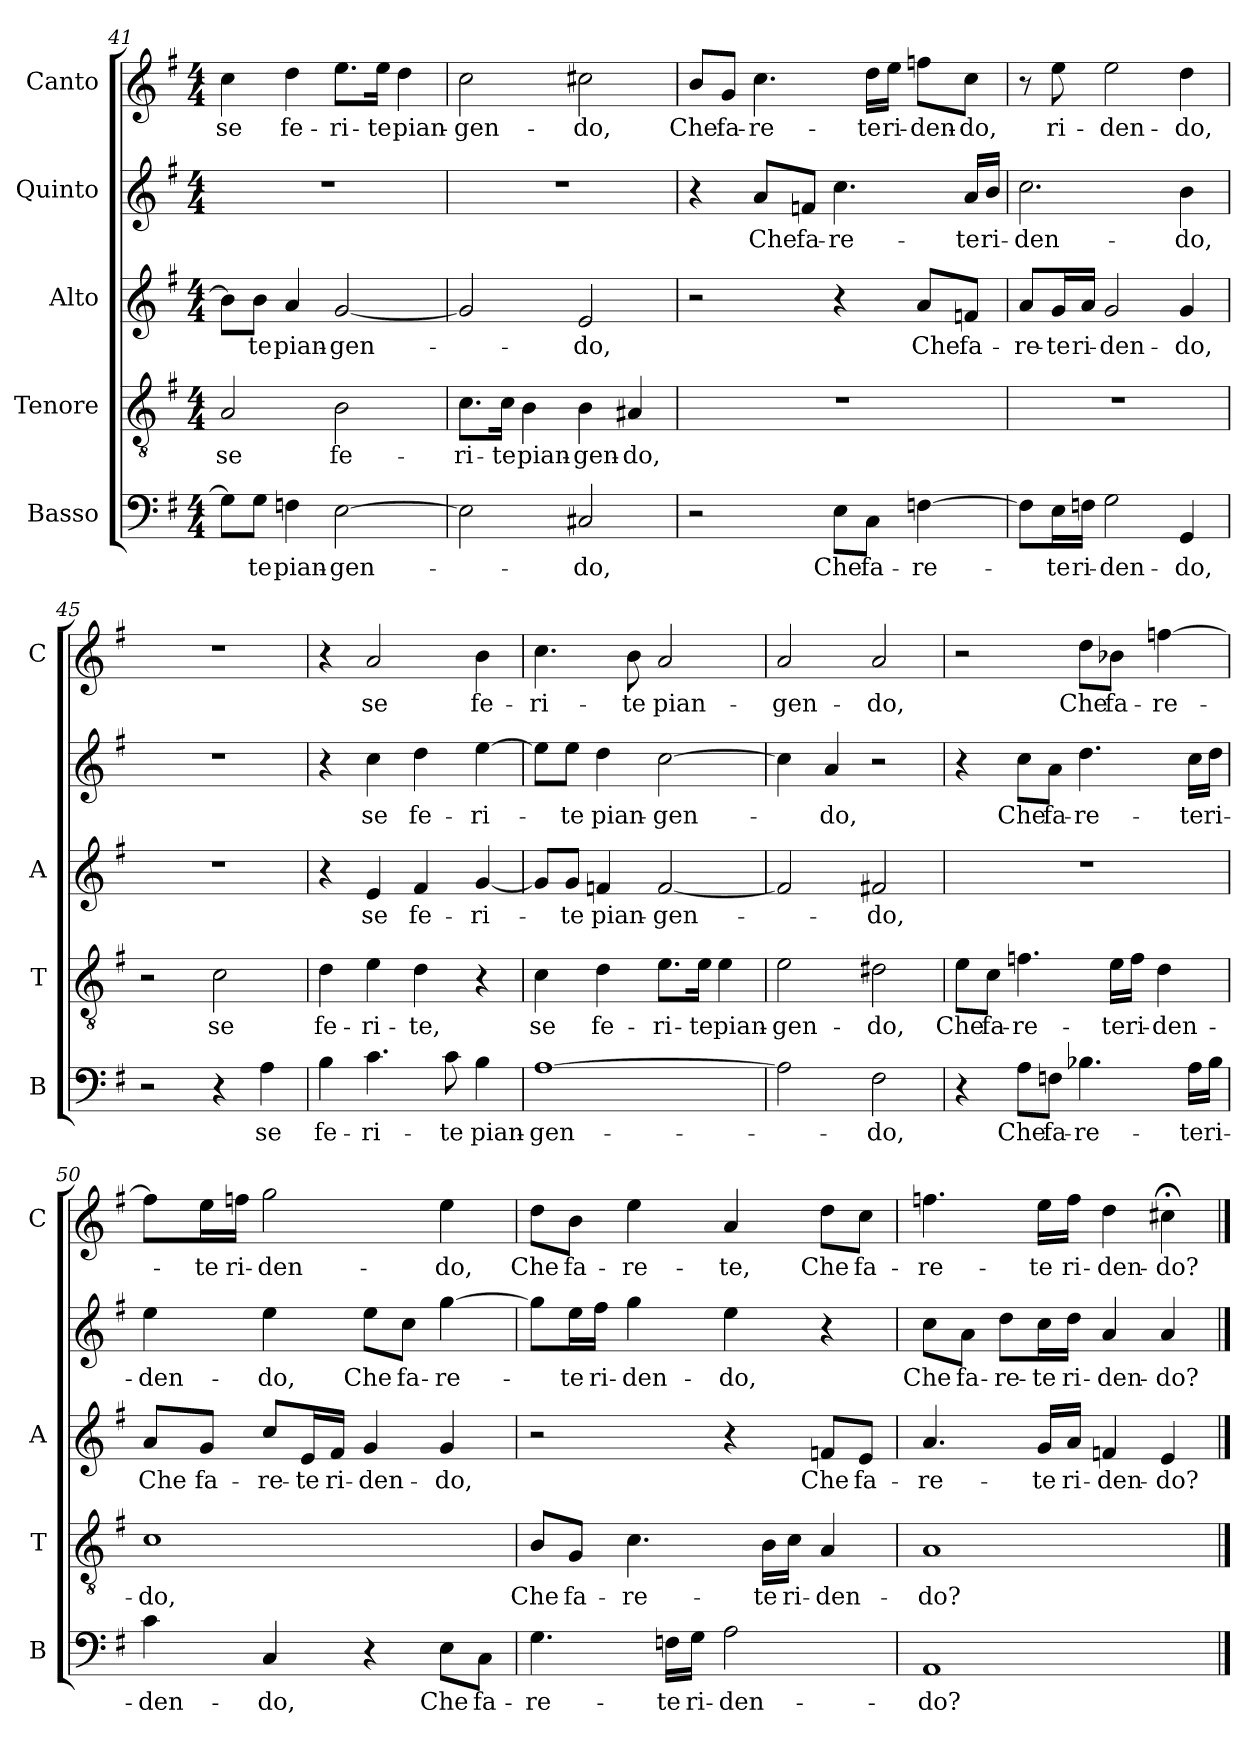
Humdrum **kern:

**kern	**text	**kern	**text	**kern	**text	**kern	**text	**kern	**text
*part5	*part5	*part4	*part4	*part3	*part3	*part2	*part2	*part1	*part1
*staff5	*staff5	*staff4	*staff4	*staff3	*staff3	*staff2	*staff2	*staff1	*staff1
*I"Basso	*	*I"Tenore	*	*I"Alto	*	*I"Quinto	*	*I"Canto	*
*I'B	*	*I'T	*	*I'A	*	*	*	*I'C	*
*clefF4	*	*clefGv2	*	*clefG2	*	*clefG2	*	*clefG2	*
*k[f#]	*	*k[f#]	*	*k[f#]	*	*k[f#]	*	*k[f#]	*
*G:	*	*G:	*	*G:	*	*G:	*	*G:	*
*M4/4	*	*M4/4	*	*M4/4	*	*M4/4	*	*M4/4	*
=41	=41	=41	=41	=41	=41	=41	=41	=41	=41
!	!	!	!LO:LY:b	!	!	!	!	!	!LO:LY:b
8G\L]	.	2A/	se	8b\L]	.	1r	.	4cc\	se
!	!LO:LY:b	!	!	!	!LO:LY:b	!	!	!	!
8G\J	-te	.	.	8b\J	-te	.	.	.	.
!	!LO:LY:b	!	!	!	!LO:LY:b	!	!	!	!LO:LY:b
4Fn\	pian-	.	.	4a/	pian-	.	.	4dd\	fe-
!	!LO:LY:b	!	!LO:LY:b	!	!LO:LY:b	!	!	!	!LO:LY:b
[2E\	-gen-	2B\	fe-	[2g/	-gen-	.	.	8.ee\L	-ri-
!	!	!	!	!	!	!	!	!	!LO:LY:b
.	.	.	.	.	.	.	.	16ee\Jk	-te
!	!	!	!	!	!	!	!	!	!LO:LY:b
.	.	.	.	.	.	.	.	4dd\	pian-
=42	=42	=42	=42	=42	=42	=42	=42	=42	=42
!	!	!	!LO:LY:b	!	!	!	!	!	!LO:LY:b
2E\]	.	8.c\L	-ri-	2g/]	.	1r	.	2cc\	-gen-
!	!	!	!LO:LY:b	!	!	!	!	!	!
.	.	16c\Jk	-te	.	.	.	.	.	.
!	!	!	!LO:LY:b	!	!	!	!	!	!
.	.	4B\	pian-	.	.	.	.	.	.
!	!LO:LY:b	!	!LO:LY:b	!	!LO:LY:b	!	!	!	!LO:LY:b
2C#X/	-do,	4B\	-gen-	2e/	-do,	.	.	2cc#X\	-do,
!	!	!	!LO:LY:b	!	!	!	!	!	!
.	.	4A#X/	-do,	.	.	.	.	.	.
=43	=43	=43	=43	=43	=43	=43	=43	=43	=43
!	!	!	!	!	!	!	!	!	!LO:LY:b
2r	.	1r	.	2r	.	4r	.	8b/L	Che
!	!	!	!	!	!	!	!	!	!LO:LY:b
.	.	.	.	.	.	.	.	8g/J	fa-
!	!	!	!	!	!	!	!LO:LY:b	!	!LO:LY:b
.	.	.	.	.	.	8a/L	Che	4.cc\	-re-
!	!	!	!	!	!	!	!LO:LY:b	!	!
.	.	.	.	.	.	8fn/J	fa-	.	.
!	!LO:LY:b	!	!	!	!	!	!LO:LY:b	!	!
8E\L	Che	.	.	4r	.	4.cc\	-re-	.	.
!	!LO:LY:b	!	!	!	!	!	!	!	!LO:LY:b
8C\J	fa-	.	.	.	.	.	.	16dd\LL	-te
!	!	!	!	!	!	!	!	!	!LO:LY:b
.	.	.	.	.	.	.	.	16ee\JJ	ri-
!	!LO:LY:b	!	!	!	!LO:LY:b	!	!	!	!LO:LY:b
[4Fn\	-re-	.	.	8a/L	Che	.	.	8ffn\L	-den-
!	!	!	!	!	!LO:LY:b	!	!LO:LY:b	!	!LO:LY:b
.	.	.	.	8fn/J	fa-	16a/LL	-te	8cc\J	-do,
!	!	!	!	!	!	!	!LO:LY:b	!	!
.	.	.	.	.	.	16b/JJ	ri-	.	.
!!LO:PB:g=z
=44	=44	=44	=44	=44	=44	=44	=44	=44	=44
!	!	!	!	!	!LO:LY:b	!	!LO:LY:b	!	!
8F\L]	.	1r	.	8a/L	-re-	2.cc\	-den-	8r	.
!	!LO:LY:b	!	!	!	!LO:LY:b	!	!	!	!LO:LY:b
16E\L	-te	.	.	16g/L	-te	.	.	8ee\	ri-
!	!LO:LY:b	!	!	!	!LO:LY:b	!	!	!	!
16Fn\JJ	ri-	.	.	16a/JJ	ri-	.	.	.	.
!	!LO:LY:b	!	!	!	!LO:LY:b	!	!	!	!LO:LY:b
2G\	-den-	.	.	2g/	-den-	.	.	2ee\	-den-
!	!LO:LY:b	!	!	!	!LO:LY:b	!	!LO:LY:b	!	!LO:LY:b
4GG/	-do,	.	.	4g/	-do,	4b\	-do,	4dd\	-do,
=45	=45	=45	=45	=45	=45	=45	=45	=45	=45
2r	.	2r	.	1r	.	1r	.	1r	.
!	!	!	!LO:LY:b	!	!	!	!	!	!
4r	.	2c\	se	.	.	.	.	.	.
!	!LO:LY:b	!	!	!	!	!	!	!	!
4A\	se	.	.	.	.	.	.	.	.
=46	=46	=46	=46	=46	=46	=46	=46	=46	=46
!	!LO:LY:b	!	!LO:LY:b	!	!	!	!	!	!
4B\	fe-	4d\	fe-	4r	.	4r	.	4r	.
!	!LO:LY:b	!	!LO:LY:b	!	!LO:LY:b	!	!LO:LY:b	!	!LO:LY:b
4.c\	-ri-	4e\	-ri-	4e/	se	4cc\	se	2a/	se
!	!	!	!LO:LY:b	!	!LO:LY:b	!	!LO:LY:b	!	!
.	.	4d\	-te,	4f#/	fe-	4dd\	fe-	.	.
!	!LO:LY:b	!	!	!	!	!	!	!	!
8c\	-te	.	.	.	.	.	.	.	.
!	!LO:LY:b	!	!	!	!LO:LY:b	!	!LO:LY:b	!	!LO:LY:b
4B\	pian-	4r	.	[4g/	-ri-	[4ee\	-ri-	4b\	fe-
=47	=47	=47	=47	=47	=47	=47	=47	=47	=47
!	!LO:LY:b	!	!LO:LY:b	!	!	!	!	!	!LO:LY:b
[1A	-gen-	4c\	se	8g/L]	.	8ee\L]	.	4.cc\	-ri-
!	!	!	!	!	!LO:LY:b	!	!LO:LY:b	!	!
.	.	.	.	8g/J	-te	8ee\J	-te	.	.
!	!	!	!LO:LY:b	!	!LO:LY:b	!	!LO:LY:b	!	!
.	.	4d\	fe-	4fn/	pian-	4dd\	pian-	.	.
!	!	!	!	!	!	!	!	!	!LO:LY:b
.	.	.	.	.	.	.	.	8b\	-te
!	!	!	!LO:LY:b	!	!LO:LY:b	!	!LO:LY:b	!	!LO:LY:b
.	.	8.e\L	-ri-	[2f/	-gen-	[2cc\	-gen-	2a/	pian-
!	!	!	!LO:LY:b	!	!	!	!	!	!
.	.	16e\Jk	-te	.	.	.	.	.	.
!	!	!	!LO:LY:b	!	!	!	!	!	!
.	.	4e\	pian-	.	.	.	.	.	.
=48	=48	=48	=48	=48	=48	=48	=48	=48	=48
!	!	!	!LO:LY:b	!	!	!	!	!	!LO:LY:b
2A\]	.	2e\	-gen-	2f/]	.	4cc\]	.	2a/	-gen-
!	!	!	!	!	!	!	!LO:LY:b	!	!
.	.	.	.	.	.	4a/	-do,	.	.
!	!LO:LY:b	!	!LO:LY:b	!	!LO:LY:b	!	!	!	!LO:LY:b
2F#\	-do,	2d#X\	-do,	2f#X/	-do,	2r	.	2a/	-do,
=49	=49	=49	=49	=49	=49	=49	=49	=49	=49
!	!	!	!LO:LY:b	!	!	!	!	!	!
4r	.	8e\L	Che	1r	.	4r	.	2r	.
!	!	!	!LO:LY:b	!	!	!	!	!	!
.	.	8c\J	fa-	.	.	.	.	.	.
!	!LO:LY:b	!	!LO:LY:b	!	!	!	!LO:LY:b	!	!
8A\L	Che	4.fn\	-re-	.	.	8cc\L	Che	.	.
!	!LO:LY:b	!	!	!	!	!	!LO:LY:b	!	!
8Fn\J	fa-	.	.	.	.	8a\J	fa-	.	.
!	!LO:LY:b	!	!	!	!	!	!LO:LY:b	!	!LO:LY:b
4.B-X\	-re-	.	.	.	.	4.dd\	-re-	8dd\L	Che
!	!	!	!LO:LY:b	!	!	!	!	!	!LO:LY:b
.	.	16e\LL	-te	.	.	.	.	8b-X\J	fa-
!	!	!	!LO:LY:b	!	!	!	!	!	!
.	.	16f\JJ	ri-	.	.	.	.	.	.
!	!	!	!LO:LY:b	!	!	!	!	!	!LO:LY:b
.	.	4d\	-den-	.	.	.	.	[4ffn\	-re-
!	!LO:LY:b	!	!	!	!	!	!LO:LY:b	!	!
16A\LL	-te	.	.	.	.	16cc\LL	-te	.	.
!	!LO:LY:b	!	!	!	!	!	!LO:LY:b	!	!
16B-\JJ	ri-	.	.	.	.	16dd\JJ	ri-	.	.
!!LO:LB:g=z
=50	=50	=50	=50	=50	=50	=50	=50	=50	=50
!	!LO:LY:b	!	!LO:LY:b	!	!LO:LY:b	!	!LO:LY:b	!	!
4c\	-den-	1c	-do,	8a/L	Che	4ee\	-den-	8ff\L]	.
!	!	!	!	!	!LO:LY:b	!	!	!	!LO:LY:b
.	.	.	.	8g/J	fa-	.	.	16ee\L	-te
!	!	!	!	!	!	!	!	!	!LO:LY:b
.	.	.	.	.	.	.	.	16ffn\JJ	ri-
!	!LO:LY:b	!	!	!	!LO:LY:b	!	!LO:LY:b	!	!LO:LY:b
4C/	-do,	.	.	8cc/L	-re-	4ee\	-do,	2gg\	-den-
!	!	!	!	!	!LO:LY:b	!	!	!	!
.	.	.	.	16e/L	-te	.	.	.	.
!	!	!	!	!	!LO:LY:b	!	!	!	!
.	.	.	.	16f#/JJ	ri-	.	.	.	.
!	!	!	!	!	!LO:LY:b	!	!LO:LY:b	!	!
4r	.	.	.	4g/	-den-	8ee\L	Che	.	.
!	!	!	!	!	!	!	!LO:LY:b	!	!
.	.	.	.	.	.	8cc\J	fa-	.	.
!	!LO:LY:b	!	!	!	!LO:LY:b	!	!LO:LY:b	!	!LO:LY:b
8E\L	Che	.	.	4g/	-do,	[4gg\	-re-	4ee\	-do,
!	!LO:LY:b	!	!	!	!	!	!	!	!
8C\J	fa-	.	.	.	.	.	.	.	.
=51	=51	=51	=51	=51	=51	=51	=51	=51	=51
!	!LO:LY:b	!	!LO:LY:b	!	!	!	!	!	!LO:LY:b
4.G\	-re-	8B/L	Che	2r	.	8gg\L]	.	8dd\L	Che
!	!	!	!LO:LY:b	!	!	!	!LO:LY:b	!	!LO:LY:b
.	.	8G/J	fa-	.	.	16ee\L	-te	8b\J	fa-
!	!	!	!	!	!	!	!LO:LY:b	!	!
.	.	.	.	.	.	16ff#\JJ	ri-	.	.
!	!	!	!LO:LY:b	!	!	!	!LO:LY:b	!	!LO:LY:b
.	.	4.c\	-re-	.	.	4gg\	-den-	4ee\	-re-
!	!LO:LY:b	!	!	!	!	!	!	!	!
16Fn\LL	-te	.	.	.	.	.	.	.	.
!	!LO:LY:b	!	!	!	!	!	!	!	!
16G\JJ	ri-	.	.	.	.	.	.	.	.
!	!LO:LY:b	!	!	!	!	!	!LO:LY:b	!	!LO:LY:b
2A\	-den-	.	.	4r	.	4ee\	-do,	4a/	-te,
!	!	!	!LO:LY:b	!	!	!	!	!	!
.	.	16B\LL	-te	.	.	.	.	.	.
!	!	!	!LO:LY:b	!	!	!	!	!	!
.	.	16c\JJ	ri-	.	.	.	.	.	.
!	!	!	!LO:LY:b	!	!LO:LY:b	!	!	!	!LO:LY:b
.	.	4A/	-den-	8fn/L	Che	4r	.	8dd\L	Che
!	!	!	!	!	!LO:LY:b	!	!	!	!LO:LY:b
.	.	.	.	8e/J	fa-	.	.	8cc\J	fa-
=52	=52	=52	=52	=52	=52	=52	=52	=52	=52
!	!LO:LY:b	!	!LO:LY:b	!	!LO:LY:b	!	!LO:LY:b	!	!LO:LY:b
1AA	-do?	1A	-do?	4.a/	-re-	8cc\L	Che	4.ffn\	-re-
!	!	!	!	!	!	!	!LO:LY:b	!	!
.	.	.	.	.	.	8a\J	fa-	.	.
!	!	!	!	!	!	!	!LO:LY:b	!	!
.	.	.	.	.	.	8dd\L	-re-	.	.
!	!	!	!	!	!LO:LY:b	!	!LO:LY:b	!	!LO:LY:b
.	.	.	.	16g/LL	-te	16cc\L	-te	16ee\LL	-te
!	!	!	!	!	!LO:LY:b	!	!LO:LY:b	!	!LO:LY:b
.	.	.	.	16a/JJ	ri-	16dd\JJ	ri-	16ff\JJ	ri-
!	!	!	!	!	!LO:LY:b	!	!LO:LY:b	!	!LO:LY:b
.	.	.	.	4fn/	-den-	4a/	-den-	4dd\	-den-
!	!	!	!	!	!LO:LY:b	!	!LO:LY:b	!	!LO:LY:b
.	.	.	.	4e/	-do?	4a/	-do?	4cc#X;<\	-do?
==	==	==	==	==	==	==	==	==	==
*-	*-	*-	*-	*-	*-	*-	*-	*-	*-
